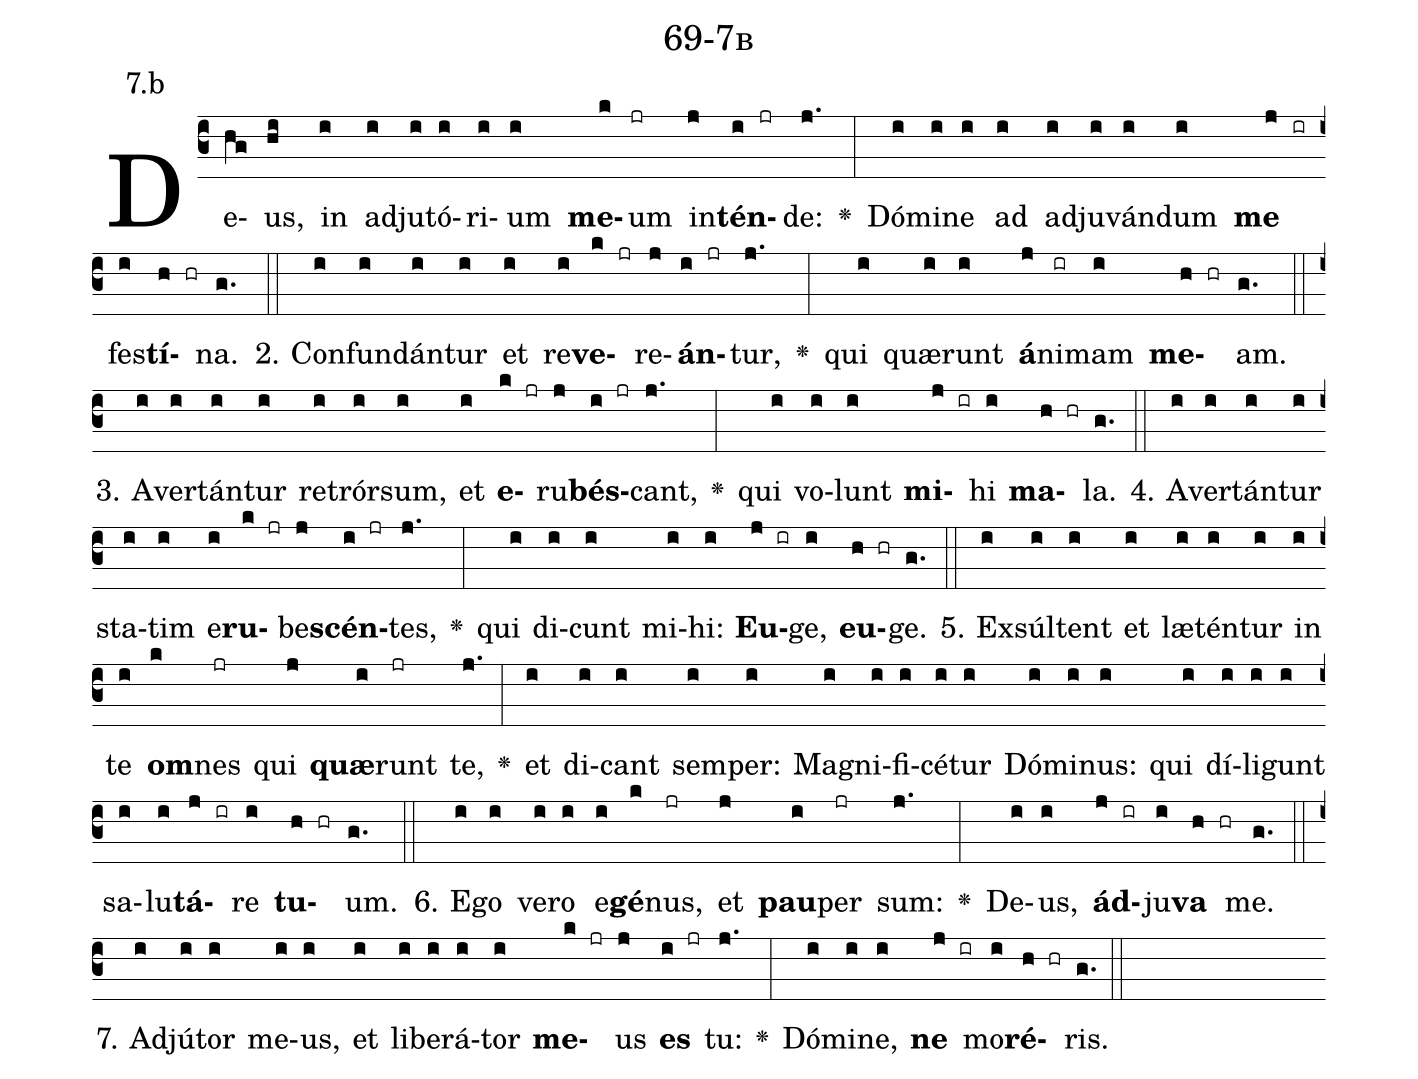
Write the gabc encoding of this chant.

name: 69-7b;
annotation: 7.b;
%%
(c3)De(hg)us,(hi) in(i) ad(i)ju(i)tó(i)ri(i)um(i) <b>me</b>(k)um(jr) in(j)<b>tén</b>(i jr)de:(j.) <v>\greheightstar</v>(:) Dó(i)mi(i)ne(i) ad(i) ad(i)ju(i)ván(i)dum(i) <b>me</b>(j ir) fes(i)<b>tí</b>(h hr)na.(g.) (::)
2. Con(i)fun(i)dán(i)tur(i) et(i) re(i)<b>ve</b>(k jr)re(j)<b>án</b>(i jr)tur,(j.) <v>\greheightstar</v>(:) qui(i) quæ(i)runt(i) <b>á</b>(j)ni(ir)mam(i) <b>me</b>(h hr)am.(g.) (::)
3. A(i)ver(i)tán(i)tur(i) re(i)trór(i)sum,(i) et(i) <b>e</b>(k jr)ru(j)<b>bés</b>(i jr)cant,(j.) <v>\greheightstar</v>(:) qui(i) vo(i)lunt(i) <b>mi</b>(j ir)hi(i) <b>ma</b>(h hr)la.(g.) (::)
4. A(i)ver(i)tán(i)tur(i) sta(i)tim(i) e(i)<b>ru</b>(k jr)be(j)<b>scén</b>(i jr)tes,(j.) <v>\greheightstar</v>(:) qui(i) di(i)cunt(i) mi(i)hi:(i) <b>Eu</b>(j ir)ge,(i) <b>eu</b>(h hr)ge.(g.) (::)
5. Ex(i)súl(i)tent(i) et(i) læ(i)tén(i)tur(i) in(i) te(i) <b>om</b>(k)nes(jr) qui(j) <b>quæ</b>(i)runt(jr) te,(j.) <v>\greheightstar</v>(:) et(i) di(i)cant(i) sem(i)per:(i) Ma(i)gni(i)fi(i)cé(i)tur(i) Dó(i)mi(i)nus:(i) qui(i) dí(i)li(i)gunt(i) sa(i)lu(i)<b>tá</b>(j ir)re(i) <b>tu</b>(h hr)um.(g.) (::)
6. E(i)go(i) ve(i)ro(i) e(i)<b>gé</b>(k)nus,(jr) et(j) <b>pau</b>(i)per(jr) sum:(j.) <v>\greheightstar</v>(:) De(i)us,(i) <b>ád</b>(j ir)ju(i)<b>va</b>(h hr) me.(g.) (::)
7. Ad(i)jú(i)tor(i) me(i)us,(i) et(i) li(i)be(i)rá(i)tor(i) <b>me</b>(k jr)us(j) <b>es</b>(i jr) tu:(j.) <v>\greheightstar</v>(:) Dó(i)mi(i)ne,(i) <b>ne</b>(j ir) mo(i)<b>ré</b>(h hr)ris.(g.) (::)
